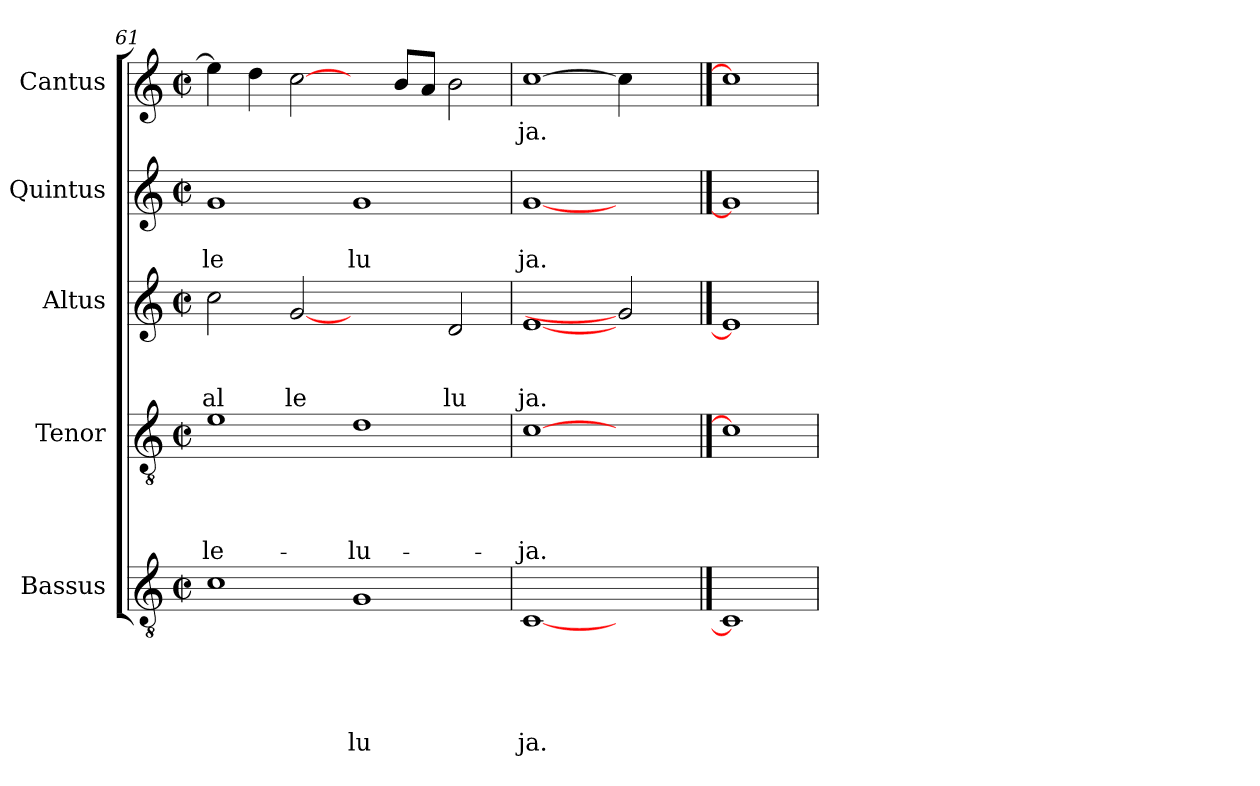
**kern	**text	**text	**text	**text	**text	**kern	**text	**text	**text	**text	**kern	**text	**text	**text	**kern	**text	**text	**kern	**text
*part5	*part5	*part5	*part5	*part5	*part5	*part4	*part4	*part4	*part4	*part4	*part3	*part3	*part3	*part3	*part2	*part2	*part2	*part1	*part1
*staff5	*staff5	*staff5	*staff5	*staff5	*staff5	*staff4	*staff4	*staff4	*staff4	*staff4	*staff3	*staff3	*staff3	*staff3	*staff2	*staff2	*staff2	*staff1	*staff1
*I"Bassus	*	*	*	*	*	*I"Tenor	*	*	*	*	*I"Altus	*	*	*	*I"Quintus	*	*	*I"Cantus	*
*clefGv2	*	*	*	*	*	*clefGv2	*	*	*	*	*clefG2	*	*	*	*clefG2	*	*	*clefG2	*
*k[]	*	*	*	*	*	*k[]	*	*	*	*	*k[]	*	*	*	*k[]	*	*	*k[]	*
*C:	*	*	*	*	*	*C:	*	*	*	*	*C:	*	*	*	*C:	*	*	*C:	*
*M2/2	*	*	*	*	*	*M2/2	*	*	*	*	*M2/2	*	*	*	*M2/2	*	*	*M2/2	*
*met(c|)	*	*	*	*	*	*met(c|)	*	*	*	*	*met(c|)	*	*	*	*met(c|)	*	*	*met(c|)	*
=61	=61	=61	=61	=61	=61	=61	=61	=61	=61	=61	=61	=61	=61	=61	=61	=61	=61	=61	=61
!	!	!	!	!	!	!	!	!	!	!LO:LY:b	!	!	!	!LO:LY:b	!	!	!LO:LY:b	!	!
1c	.	.	.	.	.	1e	.	.	.	-le-	2cc\	.	.	al	1g	.	le	4ee\]	.
.	.	.	.	.	.	.	.	.	.	.	.	.	.	.	.	.	.	4dd\	.
!	!	!	!	!	!	!	!	!	!	!	!	!	!	!LO:LY:b	!	!	!	!	!
.	.	.	.	.	.	.	.	.	.	.	[2g	.	.	le	.	.	.	[2cc\	.
!	!	!	!	!	!LO:LY:b	!	!	!	!	!LO:LY:b	!	!	!	!	!	!	!LO:LY:b	!	!
1G	.	.	.	.	lu	1d	.	.	.	-lu-	2ryy	.	.	.	1g	.	lu	4ryy	.
.	.	.	.	.	.	.	.	.	.	.	.	.	.	.	.	.	.	8b/L	.
.	.	.	.	.	.	.	.	.	.	.	.	.	.	.	.	.	.	8a/J	.
!	!	!	!	!	!	!	!	!	!	!	!	!	!	!LO:LY:b	!	!	!	!	!
.	.	.	.	.	.	.	.	.	.	.	2d/	.	.	lu	.	.	.	2b\	.
=62	=62	=62	=62	=62	=62	=62	=62	=62	=62	=62	=62	=62	=62	=62	=62	=62	=62	=62	=62
!	!	!	!	!	!LO:LY:b	!	!	!	!	!LO:LY:b	!	!	!	!LO:LY:b	!	!	!LO:LY:b	!	!LO:LY:b
[1C	.	.	.	.	ja.	[1c	.	.	.	-ja.	[1e	.	.	ja.	[1g	.	ja.	[1cc	ja.
2ryy	.	.	.	.	.	2ryy	.	.	.	.	2g]	.	.	.	2ryy	.	.	4cc\]	.
.	.	.	.	.	.	.	.	.	.	.	.	.	.	.	.	.	.	4ryy	.
==63	==63	==63	==63	==63	==63	==63	==63	==63	==63	==63	==63	==63	==63	==63	==63	==63	==63	==63	==63
1C]	.	.	.	.	.	1c]	.	.	.	.	1e]	.	.	.	1g]	.	.	1cc]	.
=	=	=	=	=	=	=	=	=	=	=	=	=	=	=	=	=	=	=	=
*-	*-	*-	*-	*-	*-	*-	*-	*-	*-	*-	*-	*-	*-	*-	*-	*-	*-	*-	*-
